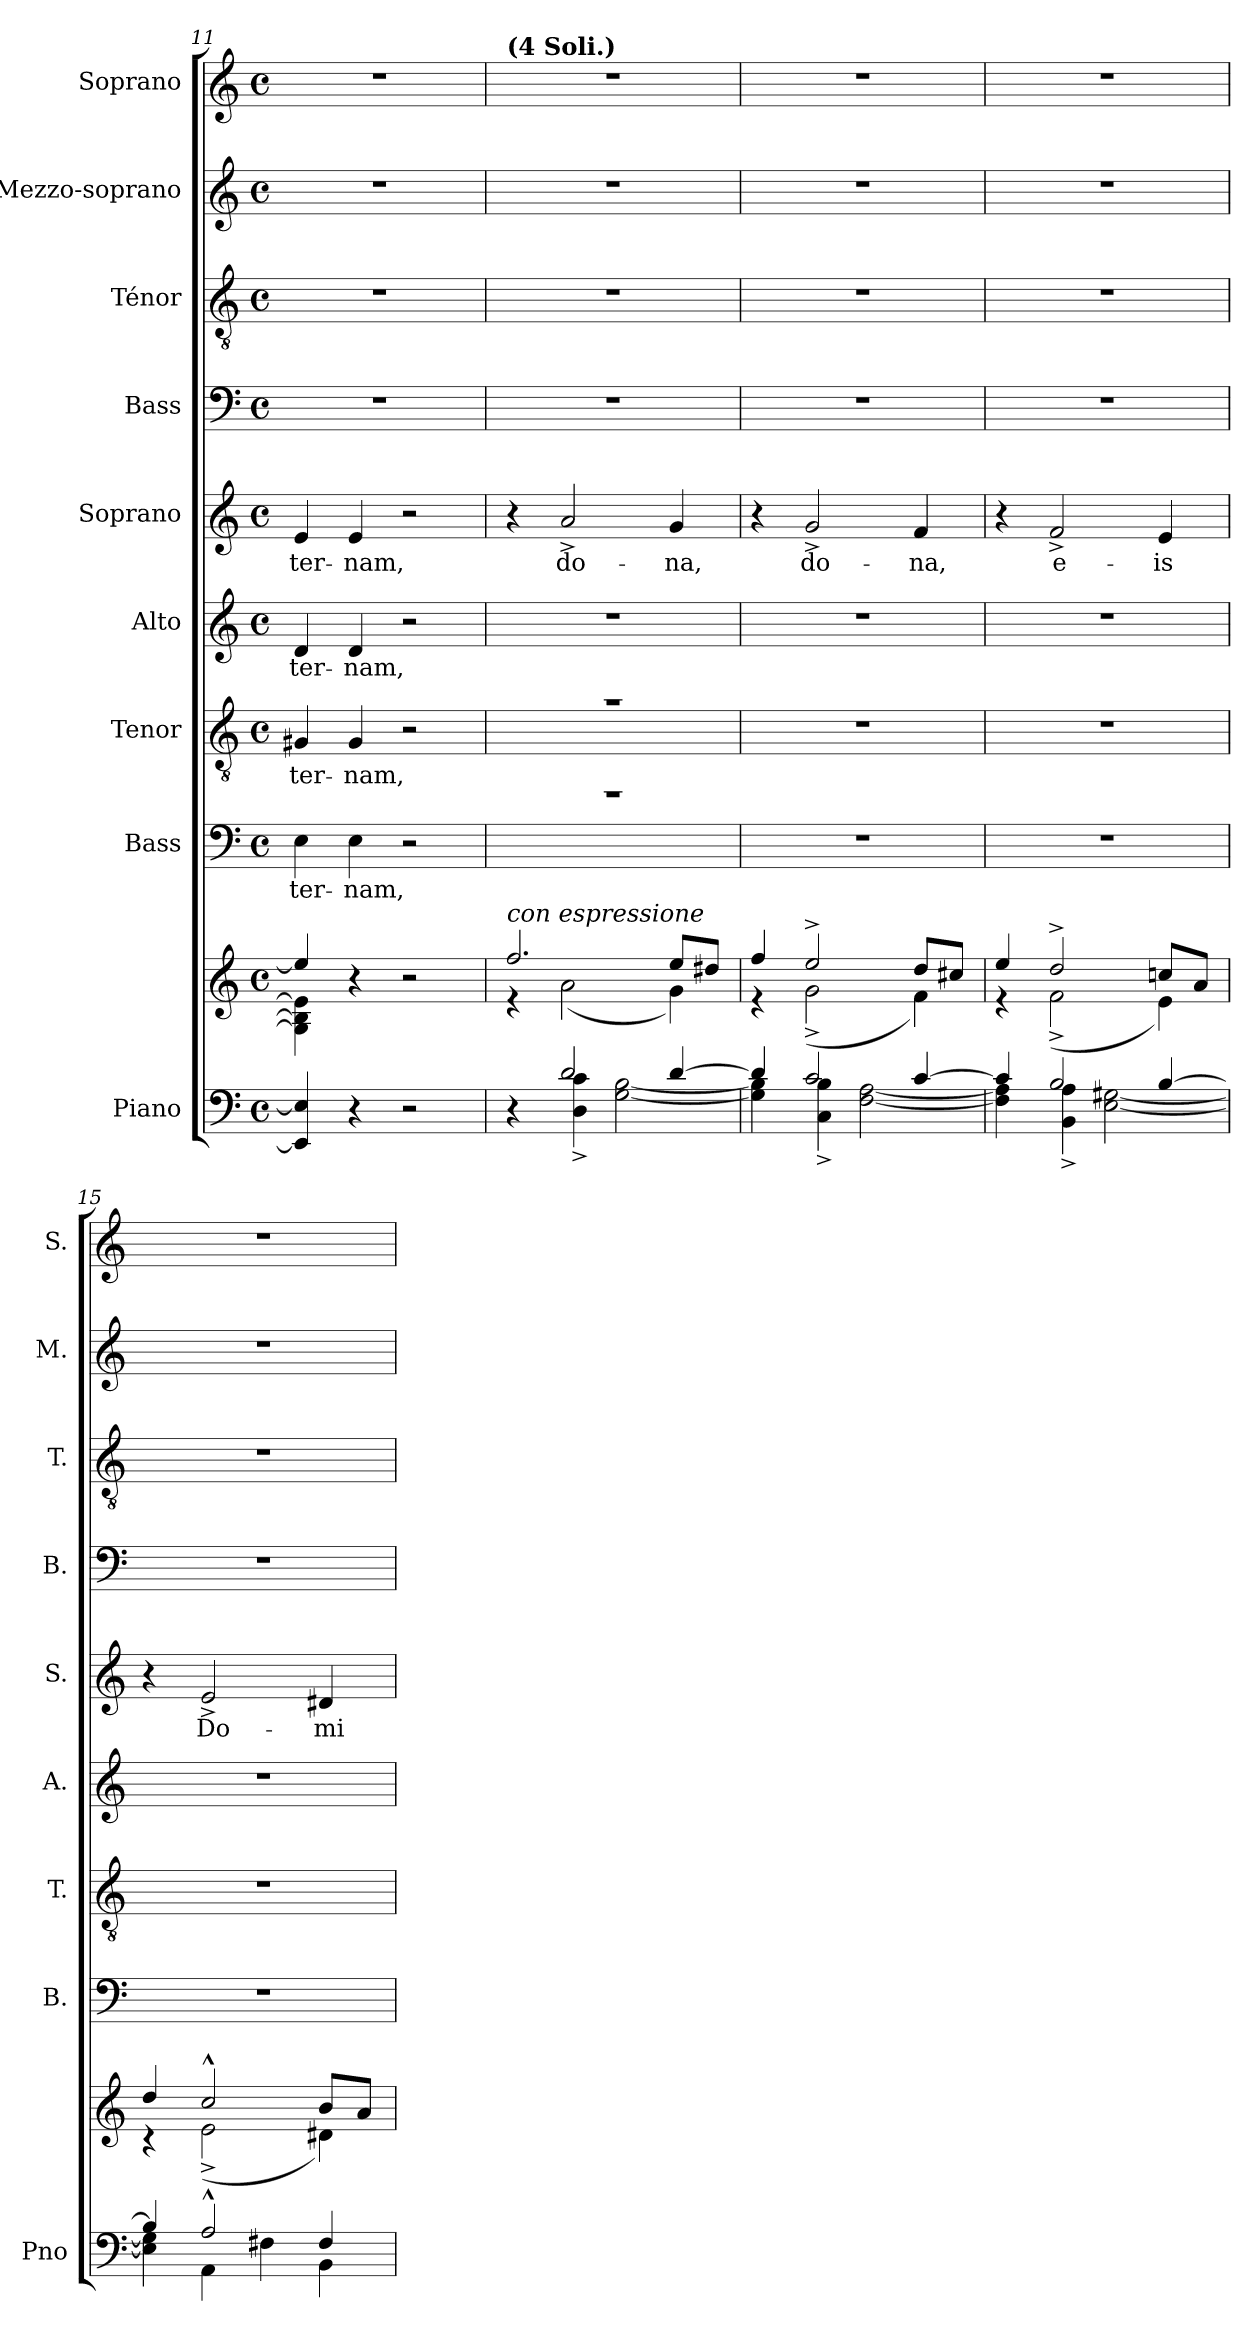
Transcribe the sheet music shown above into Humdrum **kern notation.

**kern	**kern	**kern	**text	**kern	**text	**kern	**text	**kern	**text	**kern	**kern	**kern	**kern
*part9	*part9	*part8	*part8	*part7	*part7	*part6	*part6	*part5	*part5	*part4	*part3	*part2	*part1
*staff10	*staff9	*staff8	*staff8	*staff7	*staff7	*staff6	*staff6	*staff5	*staff5	*staff4	*staff3	*staff2	*staff1
*I"Piano	*	*I"Bass	*	*I"Tenor	*	*I"Alto	*	*I"Soprano	*	*I"Bass	*I"Ténor	*I"Mezzo-soprano	*I"Soprano
*I'Pno	*	*I'B.	*	*I'T.	*	*I'A.	*	*I'S.	*	*I'B.	*I'T.	*I'M.	*I'S.
*clefF4	*clefG2	*clefF4	*	*clefGv2	*	*clefG2	*	*clefG2	*	*clefF4	*clefGv2	*clefG2	*clefG2
*	*	*	*	*	*	*ITrd2c3	*	*	*	*	*	*	*
*k[]	*k[]	*k[]	*	*k[]	*	*k[f#c#g#]	*	*k[]	*	*k[]	*k[]	*k[]	*k[]
*M4/4	*M4/4	*M4/4	*	*M4/4	*	*M4/4	*	*M4/4	*	*M4/4	*M4/4	*M4/4	*M4/4
*met(c)	*met(c)	*met(c)	*	*met(c)	*	*met(c)	*	*met(c)	*	*met(c)	*met(c)	*met(c)	*met(c)
=11	=11	=11	=11	=11	=11	=11	=11	=11	=11	=11	=11	=11	=11
*	*^	*	*	*	*	*	*	*	*	*	*	*	*
4EE/] 4E/]	4ee/]	4G#\] 4B\] 4e\]	4E\	-ter-	4G#X/	-ter-	4Bi/	-ter-	4e/	-ter-	1r	1r	1r	1r
4r	4r	4ryy	4E\	-nam,	4G#/	-nam,	4Bi/	-nam,	4e/	-nam,	.	.	.	.
2r	2r	2ryy	2r	.	2r	.	2r	.	2r	.	.	.	.	.
=12	=12	=12	=12	=12	=12	=12	=12	=12	=12	=12	=12	=12	=12	=12
*^	*	*	*^	*	*^	*	*^	*	*	*	*	*	*	*
!	!	!	!	!	!	!	!	!	!	!	!	!	!	!	!	!	!	!LO:TX:a:B:t=(4 Soli.)
!	!	!LO:TX:a:i:t=con espressione	!	!	!	!	!	!	!	!	!	!	!	!	!	!	!	!
4r	4ryy	2.ff/	4r	1r	1cyy	.	1r	1cyy	.	1r	1cniyy	.	4r	.	1r	1r	1r	1r
2d/	4D\^ 4c\^	.	(2a\	.	.	.	.	.	.	.	.	.	2a^/	do-	.	.	.	.
.	[2G\ [2B\	.	.	.	.	.	.	.	.	.	.	.	.	.	.	.	.	.
[4d/	.	8ee/L	4g\)	.	.	.	.	.	.	.	.	.	4g/	-na,	.	.	.	.
.	.	8dd#X/J	.	.	.	.	.	.	.	.	.	.	.	.	.	.	.	.
*	*	*	*	*v	*v	*	*	*	*	*v	*v	*	*	*	*	*	*	*
*	*	*	*	*	*	*v	*v	*	*	*	*	*	*	*	*	*
=13	=13	=13	=13	=13	=13	=13	=13	=13	=13	=13	=13	=13	=13	=13	=13
4d/]	4G\] 4B\]	4ff/	4r	1r	.	1r	.	1r	.	4r	.	1r	1r	1r	1r
2c/	4C\^ 4B\^	2ee^/	(2g^\	.	.	.	.	.	.	2g^/	do-	.	.	.	.
.	[2F\ [2A\	.	.	.	.	.	.	.	.	.	.	.	.	.	.
[4c/	.	8dd/L	4f\)	.	.	.	.	.	.	4f/	-na,	.	.	.	.
.	.	8cc#X/J	.	.	.	.	.	.	.	.	.	.	.	.	.
=14	=14	=14	=14	=14	=14	=14	=14	=14	=14	=14	=14	=14	=14	=14	=14
4c/]	4F\] 4A\]	4ee/	4r	1r	.	1r	.	1r	.	4r	.	1r	1r	1r	1r
2B/	4BB\^ 4A\^	2dd^/	(2f^\	.	.	.	.	.	.	2f^/	e-	.	.	.	.
.	[2E\ [2G#X\	.	.	.	.	.	.	.	.	.	.	.	.	.	.
[4B/	.	8ccn/L	4e\)	.	.	.	.	.	.	4e/	-is	.	.	.	.
.	.	8a/J	.	.	.	.	.	.	.	.	.	.	.	.	.
!!LO:PB:g=z
=15	=15	=15	=15	=15	=15	=15	=15	=15	=15	=15	=15	=15	=15	=15	=15
4B/]	4E\] 4G#\]	4dd/	4r	1r	.	1r	.	1r	.	4r	.	1r	1r	1r	1r
2A^^/	4AA\	2cc^^/	(2e^\	.	.	.	.	.	.	2e^/	Do-	.	.	.	.
.	4F#X\	.	.	.	.	.	.	.	.	.	.	.	.	.	.
4F#/	4BB\	8b/L	4d#X\)	.	.	.	.	.	.	4d#X/	-mi-	.	.	.	.
.	.	8a/J	.	.	.	.	.	.	.	.	.	.	.	.	.
*v	*v	*	*	*	*	*	*	*	*	*	*	*	*	*	*
*	*v	*v	*	*	*	*	*	*	*	*	*	*	*	*
=	=	=	=	=	=	=	=	=	=	=	=	=	=
*-	*-	*-	*-	*-	*-	*-	*-	*-	*-	*-	*-	*-	*-
